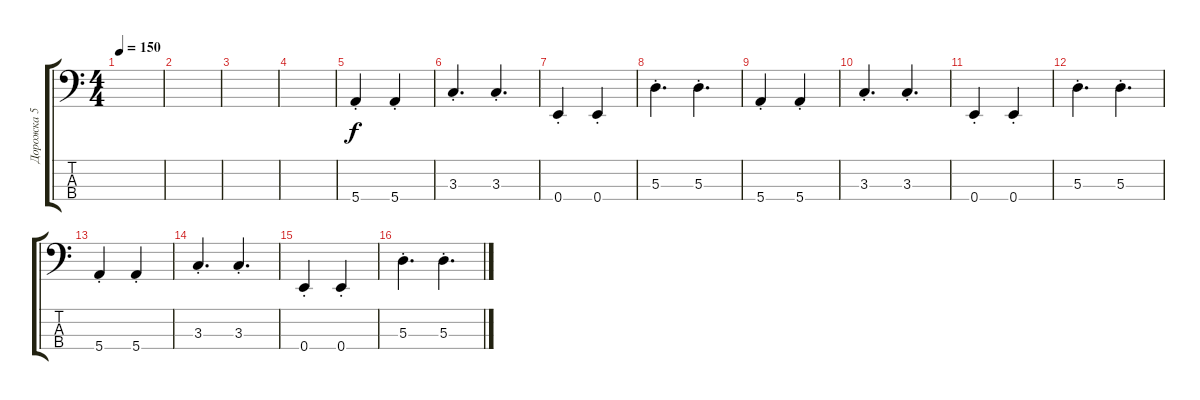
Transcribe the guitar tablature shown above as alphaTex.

\track ("Дорожка 5" "Дорожка 5") {instrument electricbasspick}
\staff {score tabs}
\tuning (G2 D2 A1 E1) {hide}
\ts (4 4)
\tempo 150
\clef f4
\ks c
|
|
|
|
5.4{st}.4 5.4{st}.4 |
3.3{st}.4{d} 3.3{st}.4{d} |
0.4{st}.4 0.4{st}.4 |
5.3{st}.4{d} 5.3{st}.4{d} |
5.4{st}.4 5.4{st}.4 |
3.3{st}.4{d} 3.3{st}.4{d} |
0.4{st}.4 0.4{st}.4 |
5.3{st}.4{d} 5.3{st}.4{d} |
5.4{st}.4 5.4{st}.4 |
3.3{st}.4{d} 3.3{st}.4{d} |
0.4{st}.4 0.4{st}.4 |
5.3{st}.4{d} 5.3{st}.4{d}
